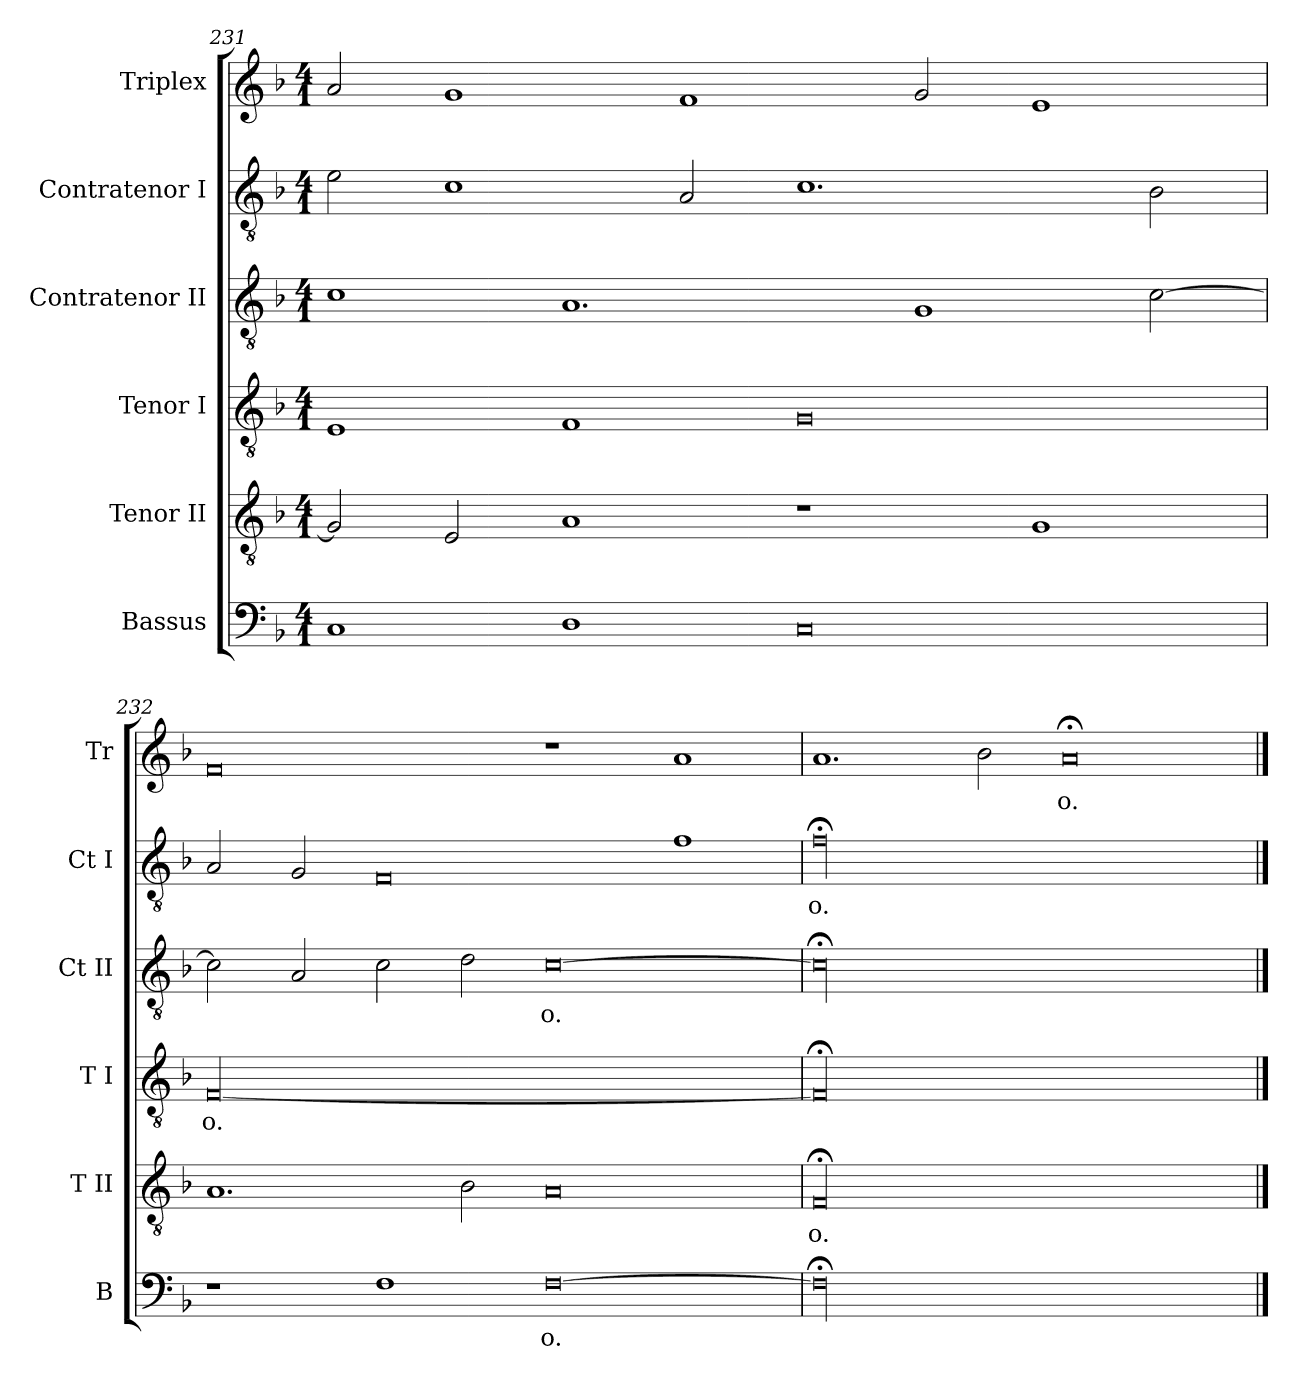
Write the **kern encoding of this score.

**kern	**text	**kern	**text	**kern	**text	**kern	**text	**kern	**text	**kern	**text
*part6	*part6	*part5	*part5	*part4	*part4	*part3	*part3	*part2	*part2	*part1	*part1
*staff6	*staff6	*staff5	*staff5	*staff4	*staff4	*staff3	*staff3	*staff2	*staff2	*staff1	*staff1
*I"Bassus	*	*I"Tenor II	*	*I"Tenor I	*	*I"Contratenor II	*	*I"Contratenor I	*	*I"Triplex	*
*I'B	*	*I'T II	*	*I'T I	*	*I'Ct II	*	*I'Ct I	*	*I'Tr	*
!!LO:LB:g=z
*clefF4	*	*clefGv2	*	*clefGv2	*	*clefGv2	*	*clefGv2	*	*clefG2	*
*	*	*ITrd7c12	*	*ITrd7c12	*	*ITrd7c12	*	*ITrd7c12	*	*	*
*k[b-]	*	*k[b-]	*	*k[b-]	*	*k[b-]	*	*k[b-]	*	*k[b-]	*
*F:	*	*F:	*	*F:	*	*F:	*	*F:	*	*F:	*
*M4/1	*	*M4/1	*	*M4/1	*	*M4/1	*	*M4/1	*	*M4/1	*
=231	=231	=231	=231	=231	=231	=231	=231	=231	=231	=231	=231
1Ci	.	2GGi/]	.	1EEi	.	1Ci	.	2Ei\	.	2ai/	.
.	.	2EEi/	.	.	.	.	.	1Ci	.	1gi	.
1Di	.	1AAi	.	1FFi	.	1.AAi	.	.	.	.	.
.	.	.	.	.	.	.	.	2AAi/	.	1fi	.
0Ci	.	1r	.	0GGi	.	.	.	1.Ci	.	.	.
.	.	.	.	.	.	1GGi	.	.	.	2gi/	.
.	.	1GGi	.	.	.	.	.	.	.	1ei	.
.	.	.	.	.	.	[>2Ci\	.	2BB-i\	.	.	.
=232`	=232`	=232`	=232`	=232`	=232`	=232`	=232`	=232`	=232`	=232`	=232`
!	!	!	!	!	!LO:LY:b:color=#000000	!	!	!	!	!	!
1r	.	1.AAi	.	[<00FFi	-o.	2Ci\]	.	2AAi/	.	0fi	.
.	.	.	.	.	.	2AAi/	.	2GGi/	.	.	.
1Fi	.	.	.	.	.	2Ci\	.	0FFi	.	.	.
.	.	2BB-i\	.	.	.	2Di\	.	.	.	.	.
!	!LO:LY:b:color=#000000	!	!	!	!	!	!	!	!	!	!
!	!	!	!	!	!	!	!LO:LY:b:color=#000000	!	!	!	!
[>0Fi	-o.	0AAi	.	.	.	[>0Ci	-o.	.	.	1r	.
.	.	.	.	.	.	.	.	1Fi	.	1ai	.
=233`	=233`	=233`	=233`	=233`	=233`	=233`	=233`	=233`	=233`	=233`	=233`
!	!	!	!LO:LY:b:color=#000000	!	!	!	!	!	!	!	!
!	!	!	!	!	!	!	!	!	!LO:LY:b:color=#000000	!	!
00F;i]	.	00FF;i	-o.	00FF;i]	.	00C;i]	.	00F;i	-o.	1.ai	.
.	.	.	.	.	.	.	.	.	.	2b-i\	.
!	!	!	!	!	!	!	!	!	!	!	!LO:LY:b:color=#000000
.	.	.	.	.	.	.	.	.	.	0a;i	-o.
==	==	==	==	==	==	==	==	==	==	==	==
*-	*-	*-	*-	*-	*-	*-	*-	*-	*-	*-	*-
